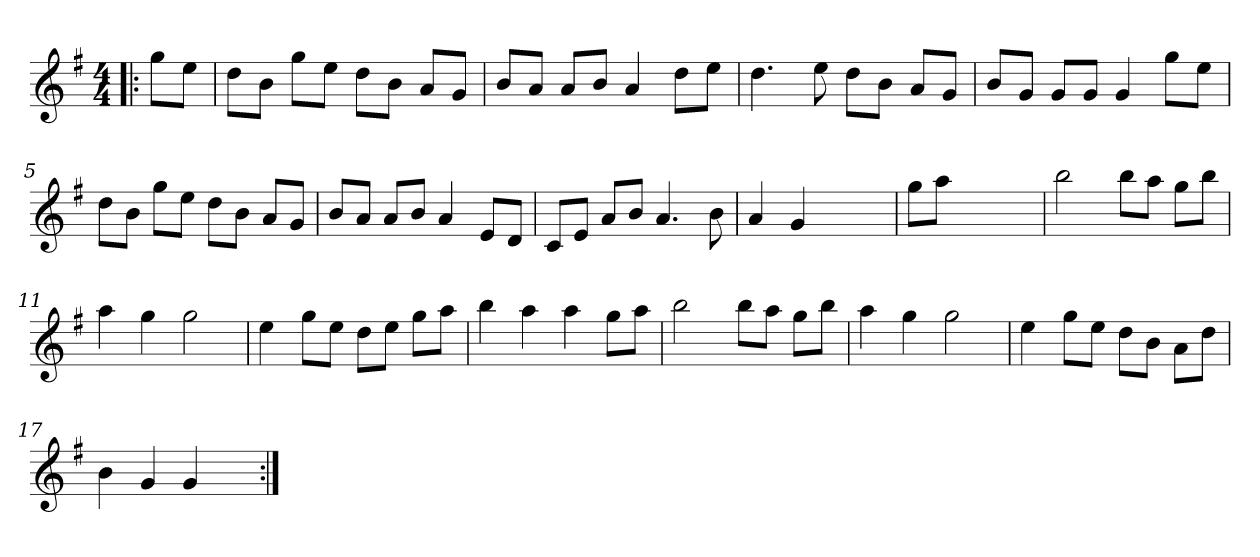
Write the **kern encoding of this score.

**kern
*part1
*staff1
*clefG2
*k[f#]
*G:
*M4/4
=!|:
8gg\L
8ee\J
=1
8dd\L
8b\J
8gg\L
8ee\J
8dd\L
8b\J
8a/L
8g/J
=2
8b/L
8a/J
8a/L
8b/J
4a
8dd\L
8ee\J
=3
4.dd
8ee
8dd\L
8b\J
8a/L
8g/J
=4
8b/L
8g/J
8g/L
8g/J
4g
8gg\L
8ee\J
=5
8dd\L
8b\J
8gg\L
8ee\J
8dd\L
8b\J
8a/L
8g/J
=6
8b/L
8a/J
8a/L
8b/J
4a
8e/L
8d/J
=7
8c/L
8e/J
8a/L
8b/J
4.a
8b
=8
4a
4g
2ryy
=9
8gg\L
8aa\J
2.ryy
=10
2bb
8bb\L
8aa\J
8gg\L
8bb\J
=11
4aa
4gg
2gg
=12
4ee
8gg\L
8ee\J
8dd\L
8ee\J
8gg\L
8aa\J
=13
4bb
4aa
4aa
8gg\L
8aa\J
=14
2bb
8bb\L
8aa\J
8gg\L
8bb\J
=15
4aa
4gg
2gg
=16
4ee
8gg\L
8ee\J
8dd\L
8b\J
8a\L
8dd\J
=17
4b
4g
4g
4ryy
=:|!
*-
